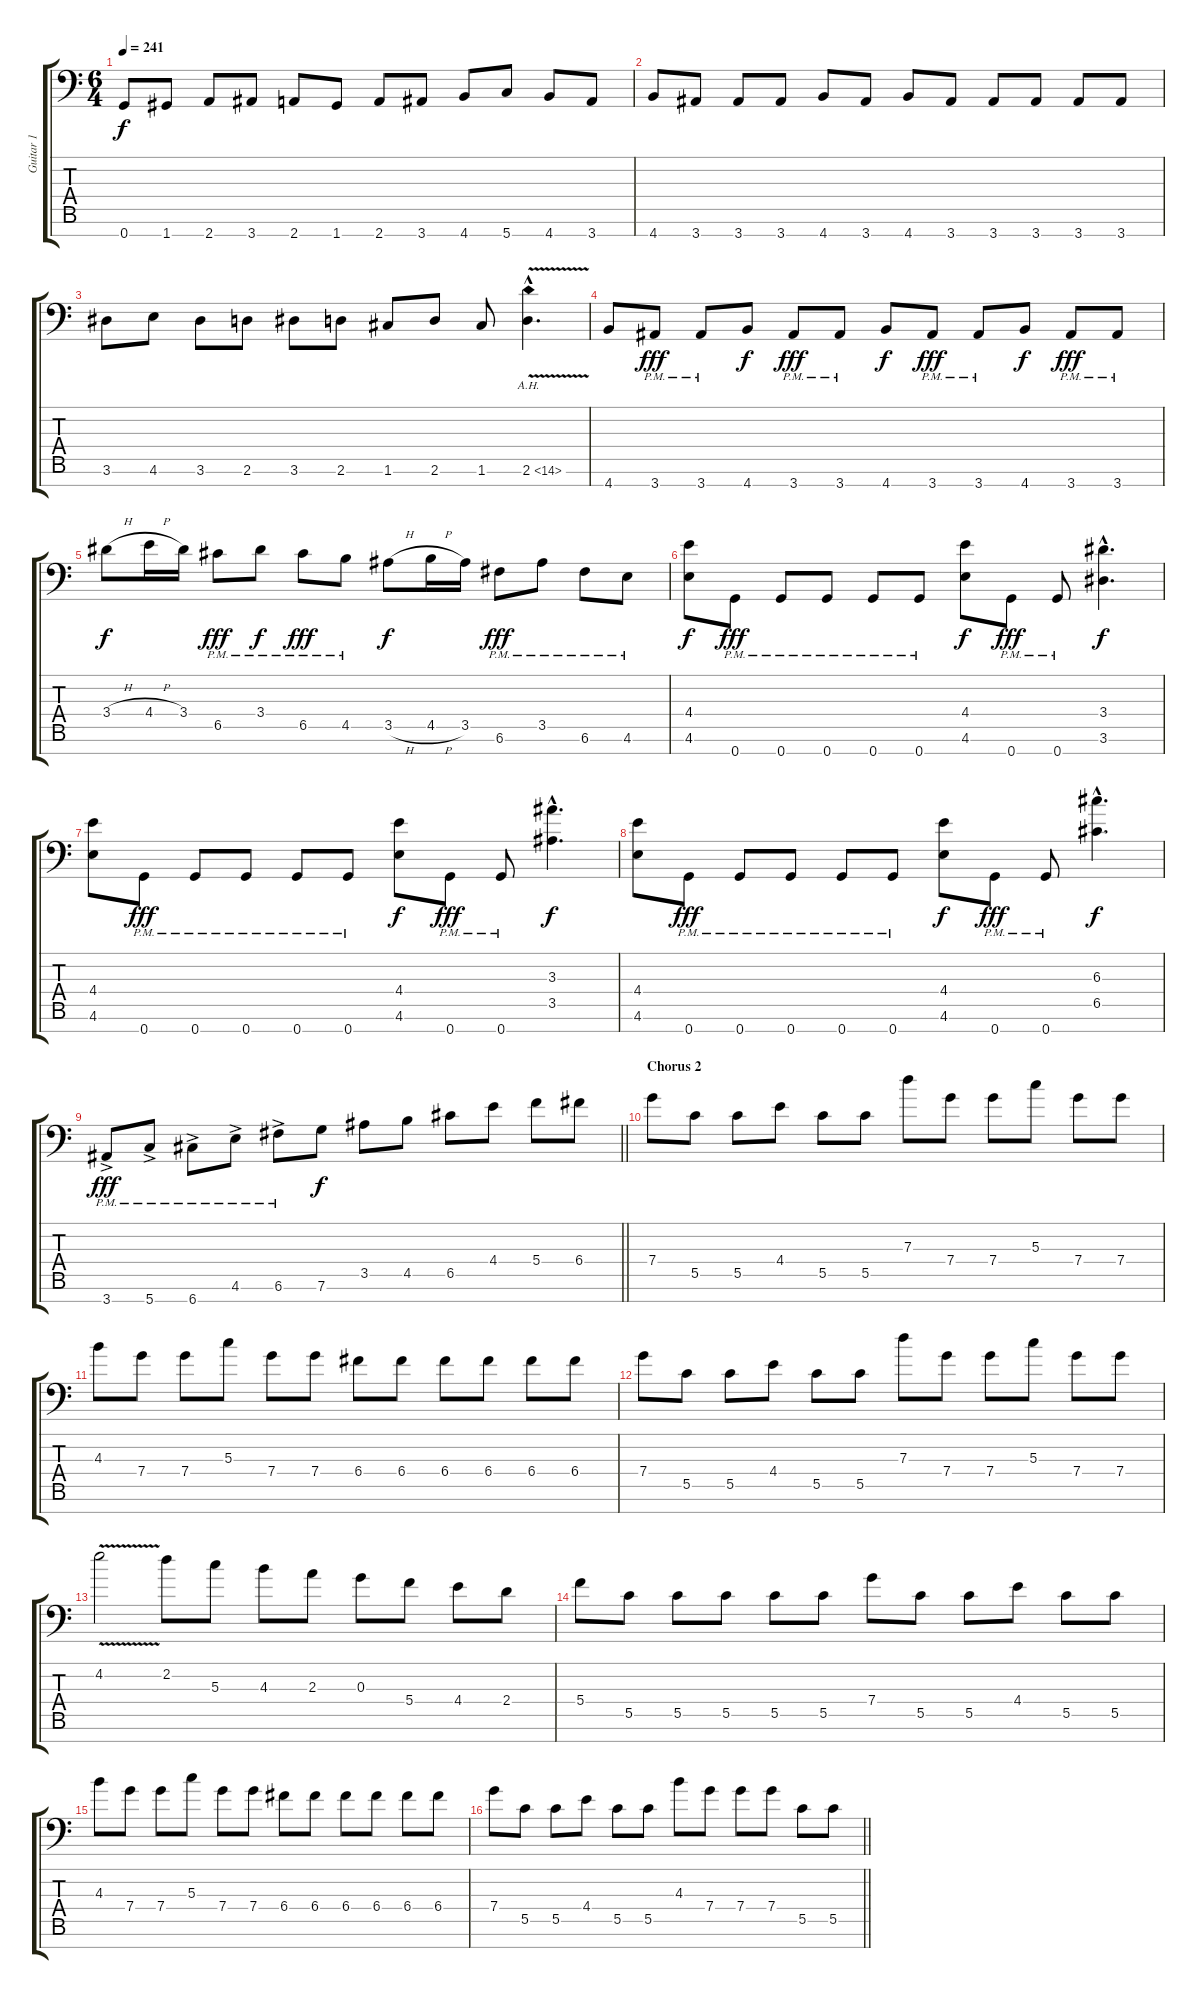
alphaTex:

\track ("Guitar 1" "Guitar 1") {instrument distortionguitar}
\staff {score tabs}
\tuning (E4 C4 G3 C3 G2 C2 G1) {hide}
\ts (6 4)
\tempo 241
\clef f4
\ks c
0.7.8{dy f} 1.7.8 2.7.8 3.7.8 2.7.8 1.7.8 2.7.8 3.7.8 4.7.8 5.7.8 4.7.8 3.7.8 |
4.7.8 3.7.8 3.7.8 3.7.8 4.7.8 3.7.8 4.7.8 3.7.8 3.7.8 3.7.8 3.7.8 3.7.8 |
3.6.8 4.6.8 3.6.8 2.6.8 3.6.8 2.6.8 1.6.8 2.6.8 1.6.8 2.6{ah 12 v hac}.4{d} |
4.7.8 3.7{pm}.8{dy fff} 3.7{pm}.8 4.7.8{dy f} 3.7{pm}.8{dy fff} 3.7{pm}.8 4.7.8{dy f} 3.7{pm}.8{dy fff} 3.7{pm}.8 4.7.8{dy f} 3.7{pm}.8{dy fff} 3.7{pm}.8 |
3.4{h}.8{dy f} 4.4{h}.16 3.4.16 6.5{pm}.8{dy fff} 3.4{pm}.8{dy f} 6.5{pm}.8{dy fff} 4.5{pm}.8 3.5{h}.8{dy f} 4.5{h}.16 3.5.16 6.6{pm}.8{dy fff} 3.5{pm}.8 6.6{pm}.8 4.6{pm}.8 |
(4.4 4.6).8{dy f} 0.7{pm}.8{dy fff} 0.7{pm}.8 0.7{pm}.8 0.7{pm}.8 0.7{pm}.8 (4.4 4.6).8{dy f} 0.7{pm}.8{dy fff} 0.7{pm}.8 (3.4{hac} 3.6{hac}).4{d dy f} |
(4.4 4.6).8 0.7{pm}.8{dy fff} 0.7{pm}.8 0.7{pm}.8 0.7{pm}.8 0.7{pm}.8 (4.4 4.6).8{dy f} 0.7{pm}.8{dy fff} 0.7{pm}.8 (3.3{hac} 3.5{hac}).4{d dy f} |
(4.4 4.6).8 0.7{pm}.8{dy fff} 0.7{pm}.8 0.7{pm}.8 0.7{pm}.8 0.7{pm}.8 (4.4 4.6).8{dy f} 0.7{pm}.8{dy fff} 0.7{pm}.8 (6.3{hac} 6.5{hac}).4{d dy f} |
\barLineRight lightlight
3.7{ac pm}.8{dy fff} 5.7{ac pm}.8 6.7{ac pm}.8 4.6{ac pm}.8 6.6{ac pm}.8 7.6.8{dy f} 3.5.8 4.5.8 6.5.8 4.4.8 5.4.8 6.4.8 |
\section ("" "Chorus 2")
7.4.8 5.5.8 5.5.8 4.4.8 5.5.8 5.5.8 7.3.8 7.4.8 7.4.8 5.3.8 7.4.8 7.4.8 |
4.3.8 7.4.8 7.4.8 5.3.8 7.4.8 7.4.8 6.4.8 6.4.8 6.4.8 6.4.8 6.4.8 6.4.8 |
7.4.8 5.5.8 5.5.8 4.4.8 5.5.8 5.5.8 7.3.8 7.4.8 7.4.8 5.3.8 7.4.8 7.4.8 |
4.2{v}.2 2.2.8 5.3.8 4.3.8 2.3.8 0.3.8 5.4.8 4.4.8 2.4.8 |
5.4.8 5.5.8 5.5.8 5.5.8 5.5.8 5.5.8 7.4.8 5.5.8 5.5.8 4.4.8 5.5.8 5.5.8 |
4.3.8 7.4.8 7.4.8 5.3.8 7.4.8 7.4.8 6.4.8 6.4.8 6.4.8 6.4.8 6.4.8 6.4.8 |
\barLineRight lightlight
7.4.8 5.5.8 5.5.8 4.4.8 5.5.8 5.5.8 4.3.8 7.4.8 7.4.8 7.4.8 5.5.8 5.5.8
